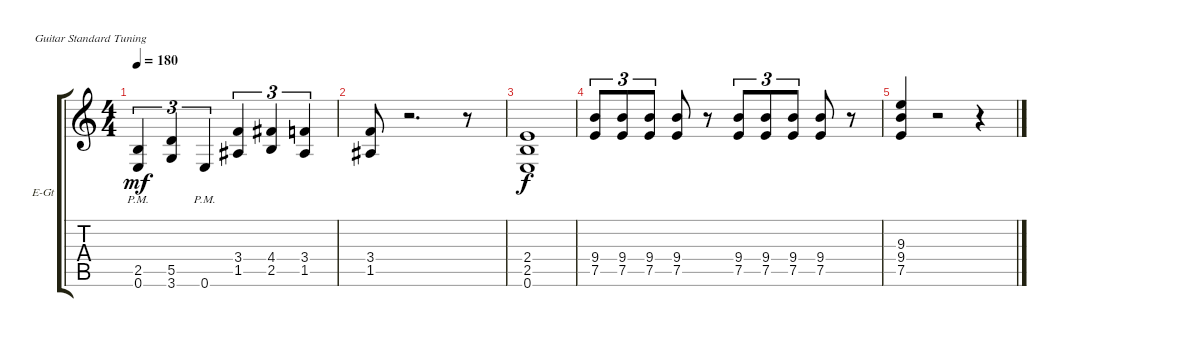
\bracketExtendMode groupsimilarinstruments
\firstSystemTrackNameOrientation horizontal
\otherSystemsTrackNameOrientation horizontal
\track ("Gtr Dist 1" "E-Gt") {instrument overdrivenguitar}
\staff {score tabs}
\tuning (E4 B3 G3 D3 A2 E2)
\ts (4 4)
\tempo 180
\clef g2
\ks c
(2.5{pm} 0.6{pm}).4{tu (3 2) dy mf} (5.5 3.6).4{tu (3 2)} 0.6{pm}.4{tu (3 2)} (3.4 1.5).4{tu (3 2)} (4.4 2.5).4{tu (3 2)} (3.4 1.5).4{tu (3 2)} |
(3.4 1.5).8 r.2{d} r.8 |
(2.4 2.5 0.6).1{dy f} |
(9.4 7.5).8{tu (3 2)} (9.4 7.5).8{tu (3 2)} (9.4 7.5).8{tu (3 2)} (9.4 7.5).8 r.8 (9.4 7.5).8{tu (3 2)} (9.4 7.5).8{tu (3 2)} (9.4 7.5).8{tu (3 2)} (9.4 7.5).8 r.8 |
(9.3 9.4 7.5).4 r.2 r.4
